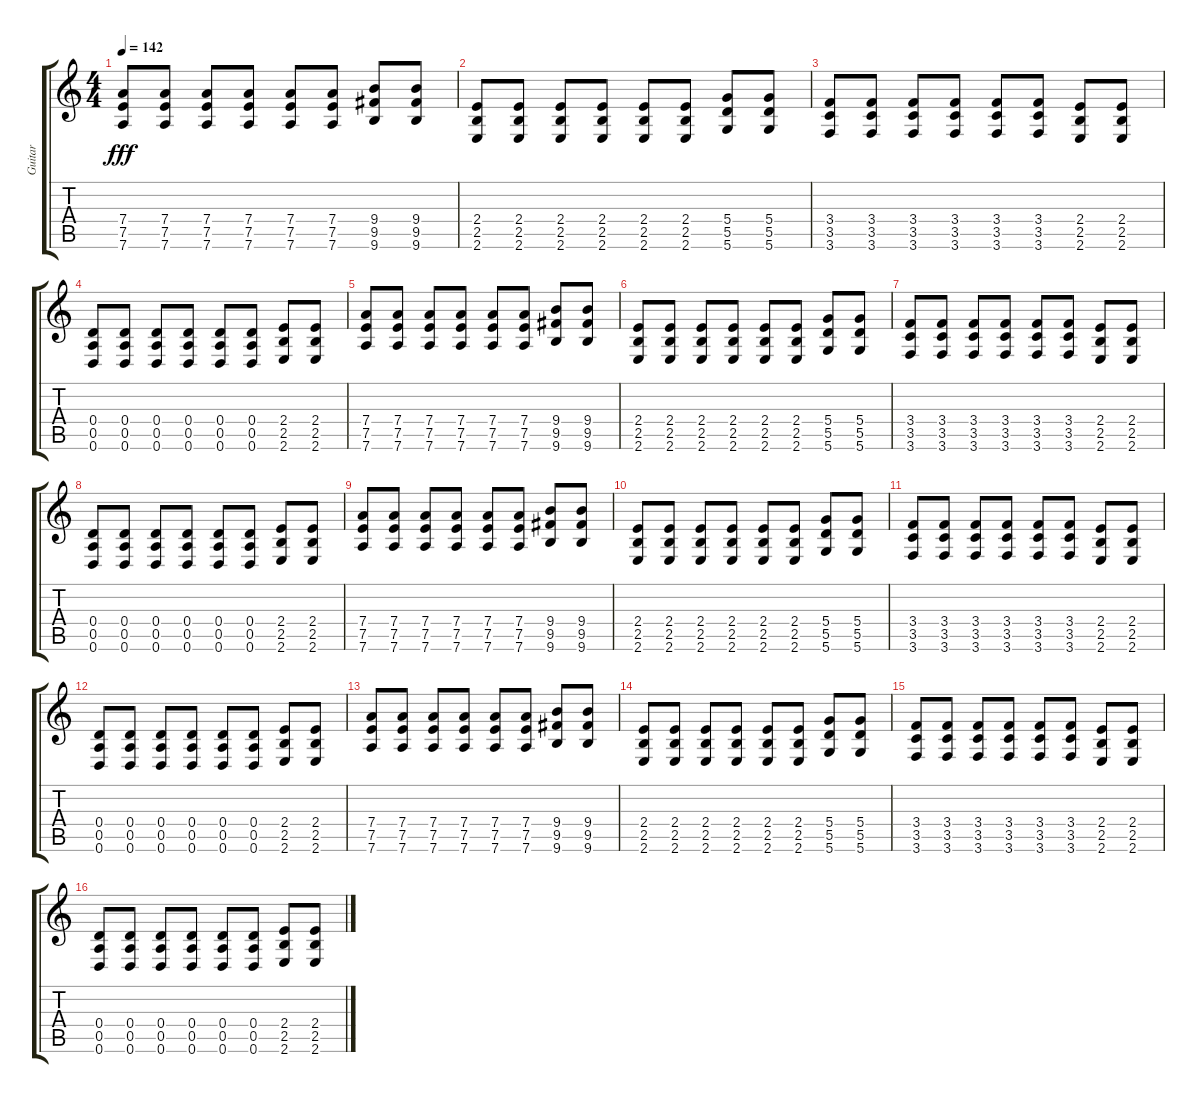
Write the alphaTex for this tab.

\track ("Guitar" "Guitar") {instrument distortionguitar}
\staff {score tabs}
\tuning (E4 B3 G3 D3 A2 D2) {hide}
\ts (4 4)
\tempo 142
\clef g2
\ks c
(7.4 7.5 7.6).8{dy fff} (7.4 7.5 7.6).8 (7.4 7.5 7.6).8 (7.4 7.5 7.6).8 (7.4 7.5 7.6).8 (7.4 7.5 7.6).8 (9.4 9.5 9.6).8 (9.4 9.5 9.6).8 |
(2.4 2.5 2.6).8 (2.4 2.5 2.6).8 (2.4 2.5 2.6).8 (2.4 2.5 2.6).8 (2.4 2.5 2.6).8 (2.4 2.5 2.6).8 (5.4 5.5 5.6).8 (5.4 5.5 5.6).8 |
(3.4 3.5 3.6).8 (3.4 3.5 3.6).8 (3.4 3.5 3.6).8 (3.4 3.5 3.6).8 (3.4 3.5 3.6).8 (3.4 3.5 3.6).8 (2.4 2.5 2.6).8 (2.4 2.5 2.6).8 |
(0.4 0.5 0.6).8 (0.4 0.5 0.6).8 (0.4 0.5 0.6).8 (0.4 0.5 0.6).8 (0.4 0.5 0.6).8 (0.4 0.5 0.6).8 (2.4 2.5 2.6).8 (2.4 2.5 2.6).8 |
(7.4 7.5 7.6).8 (7.4 7.5 7.6).8 (7.4 7.5 7.6).8 (7.4 7.5 7.6).8 (7.4 7.5 7.6).8 (7.4 7.5 7.6).8 (9.4 9.5 9.6).8 (9.4 9.5 9.6).8 |
(2.4 2.5 2.6).8 (2.4 2.5 2.6).8 (2.4 2.5 2.6).8 (2.4 2.5 2.6).8 (2.4 2.5 2.6).8 (2.4 2.5 2.6).8 (5.4 5.5 5.6).8 (5.4 5.5 5.6).8 |
(3.4 3.5 3.6).8 (3.4 3.5 3.6).8 (3.4 3.5 3.6).8 (3.4 3.5 3.6).8 (3.4 3.5 3.6).8 (3.4 3.5 3.6).8 (2.4 2.5 2.6).8 (2.4 2.5 2.6).8 |
(0.4 0.5 0.6).8 (0.4 0.5 0.6).8 (0.4 0.5 0.6).8 (0.4 0.5 0.6).8 (0.4 0.5 0.6).8 (0.4 0.5 0.6).8 (2.4 2.5 2.6).8 (2.4 2.5 2.6).8 |
(7.4 7.5 7.6).8 (7.4 7.5 7.6).8 (7.4 7.5 7.6).8 (7.4 7.5 7.6).8 (7.4 7.5 7.6).8 (7.4 7.5 7.6).8 (9.4 9.5 9.6).8 (9.4 9.5 9.6).8 |
(2.4 2.5 2.6).8 (2.4 2.5 2.6).8 (2.4 2.5 2.6).8 (2.4 2.5 2.6).8 (2.4 2.5 2.6).8 (2.4 2.5 2.6).8 (5.4 5.5 5.6).8 (5.4 5.5 5.6).8 |
(3.4 3.5 3.6).8 (3.4 3.5 3.6).8 (3.4 3.5 3.6).8 (3.4 3.5 3.6).8 (3.4 3.5 3.6).8 (3.4 3.5 3.6).8 (2.4 2.5 2.6).8 (2.4 2.5 2.6).8 |
(0.4 0.5 0.6).8 (0.4 0.5 0.6).8 (0.4 0.5 0.6).8 (0.4 0.5 0.6).8 (0.4 0.5 0.6).8 (0.4 0.5 0.6).8 (2.4 2.5 2.6).8 (2.4 2.5 2.6).8 |
(7.4 7.5 7.6).8 (7.4 7.5 7.6).8 (7.4 7.5 7.6).8 (7.4 7.5 7.6).8 (7.4 7.5 7.6).8 (7.4 7.5 7.6).8 (9.4 9.5 9.6).8 (9.4 9.5 9.6).8 |
(2.4 2.5 2.6).8 (2.4 2.5 2.6).8 (2.4 2.5 2.6).8 (2.4 2.5 2.6).8 (2.4 2.5 2.6).8 (2.4 2.5 2.6).8 (5.4 5.5 5.6).8 (5.4 5.5 5.6).8 |
(3.4 3.5 3.6).8 (3.4 3.5 3.6).8 (3.4 3.5 3.6).8 (3.4 3.5 3.6).8 (3.4 3.5 3.6).8 (3.4 3.5 3.6).8 (2.4 2.5 2.6).8 (2.4 2.5 2.6).8 |
(0.4 0.5 0.6).8 (0.4 0.5 0.6).8 (0.4 0.5 0.6).8 (0.4 0.5 0.6).8 (0.4 0.5 0.6).8 (0.4 0.5 0.6).8 (2.4 2.5 2.6).8 (2.4 2.5 2.6).8
